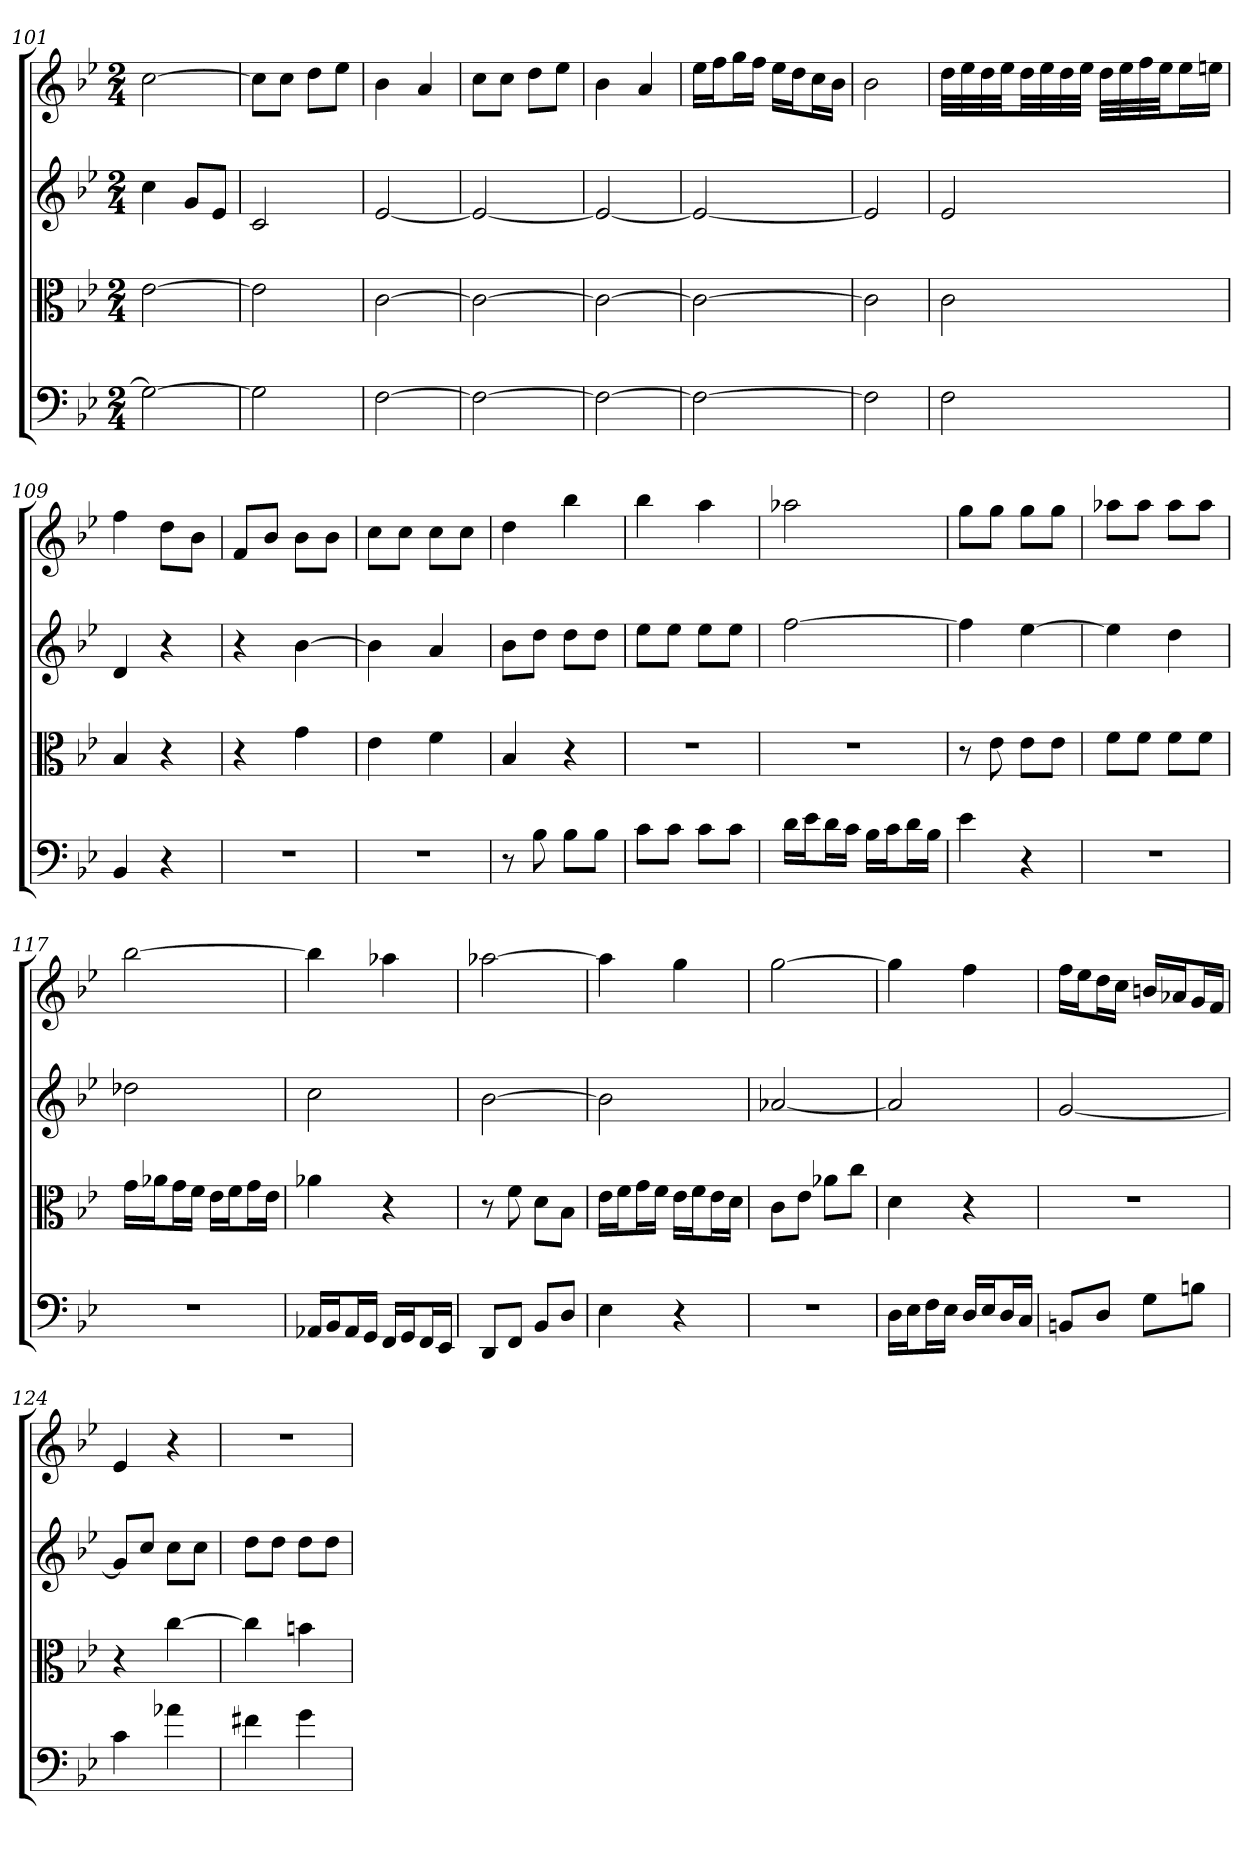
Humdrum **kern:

**kern	**kern	**kern	**kern
*part4	*part3	*part2	*part1
*staff4	*staff3	*staff2	*staff1
*clefF4	*clefC3	*	*
*k[b-e-]	*k[b-e-]	*k[b-e-]	*k[b-e-]
*B-:	*B-:	*B-:	*B-:
*M2/4	*M2/4	*M2/4	*M2/4
=101	=101	=101	=101
2G_	[2e-	4cc	[2cc
.	.	8gL	.
.	.	8e-J	.
=102	=102	=102	=102
2G]	2e-]	2c	8ccL]
.	.	.	8ccJ
.	.	.	8ddL
.	.	.	8ee-J
=103	=103	=103	=103
[2F	[2c	[2e-	4b-
.	.	.	4a
=104	=104	=104	=104
2F_	2c_	2e-_	8ccL
.	.	.	8ccJ
.	.	.	8ddL
.	.	.	8ee-J
=105	=105	=105	=105
2F_	2c_	2e-_	4b-
.	.	.	4a
=106	=106	=106	=106
2F_	2c_	2e-_	16ee-LL
.	.	.	16ffJ
.	.	.	16ggL
.	.	.	16ffJJ
.	.	.	16ee-LL
.	.	.	16ddJ
.	.	.	16ccL
.	.	.	16b-JJ
=107	=107	=107	=107
2F]	2c]	2e-]	2b-
=108	=108	=108	=108
2F	2c	2e-	32ddLLL
.	.	.	32ee-
.	.	.	32dd
.	.	.	32ee-JJ
.	.	.	32ddLL
.	.	.	32ee-
.	.	.	32dd
.	.	.	32ee-JJJ
.	.	.	32ddLLL
.	.	.	32ee-
.	.	.	32ff
.	.	.	32ee-JJ
.	.	.	16ee-L
.	.	.	16eenJJ
=109	=109	=109	=109
4BB-	4B-	4d	4ff
4r	4r	4r	8ddL
.	.	.	8b-J
=110	=110	=110	=110
2r	4r	4r	8fL
.	.	.	8b-J
.	4g	[4b-	8b-L
.	.	.	8b-J
=111	=111	=111	=111
2r	4e-	4b-]	8ccL
.	.	.	8ccJ
.	4f	4a	8ccL
.	.	.	8ccJ
=112	=112	=112	=112
8r	4B-	8b-L	4dd
8B-	.	8ddJ	.
8B-\L	4r	8ddL	4bb-
8B-\J	.	8ddJ	.
=113	=113	=113	=113
8c\L	2r	8ee-L	4bb-
8c\J	.	8ee-J	.
8c\L	.	8ee-L	4aa
8c\J	.	8ee-J	.
=114	=114	=114	=114
16d\LL	2r	[2ff	2aa-X
16e-\J	.	.	.
16d\L	.	.	.
16c\JJ	.	.	.
16B-\LL	.	.	.
16c\J	.	.	.
16d\L	.	.	.
16B-\JJ	.	.	.
=115	=115	=115	=115
4e-	8r	4ff]	8ggL
.	8e-	.	8ggJ
4r	8e-\L	[4ee-	8ggL
.	8e-\J	.	8ggJ
=116	=116	=116	=116
2r	8f\L	4ee-]	8aa-XL
.	8f\J	.	8aa-J
.	8f\L	4dd	8aa-L
.	8f\J	.	8aa-J
=117	=117	=117	=117
2r	16g\LL	2dd-X	[2bb-
.	16a-X\J	.	.
.	16g\L	.	.
.	16f\JJ	.	.
.	16e-\LL	.	.
.	16f\J	.	.
.	16g\L	.	.
.	16e-\JJ	.	.
=118	=118	=118	=118
16AA-X/LL	4a-X	2cc	4bb-]
16BB-/J	.	.	.
16AA-/L	.	.	.
16GG/JJ	.	.	.
16FF/LL	4r	.	4aa-X
16GG/J	.	.	.
16FF/L	.	.	.
16EE-/JJ	.	.	.
=119	=119	=119	=119
8DD/L	8r	[2b-	[2aa-X
8FF/J	8f	.	.
8BB-/L	8d\L	.	.
8D/J	8B-\J	.	.
=120	=120	=120	=120
4E-	16e-\LL	2b-]	4aa-]
.	16f\J	.	.
.	16g\L	.	.
.	16f\JJ	.	.
4r	16e-\LL	.	4gg
.	16f\J	.	.
.	16e-\L	.	.
.	16d\JJ	.	.
=121	=121	=121	=121
2r	8c\L	[2a-X	[2gg
.	8e-\J	.	.
.	8a-X\L	.	.
.	8cc\J	.	.
=122	=122	=122	=122
16D\LL	4d	2a-]	4gg]
16E-\J	.	.	.
16F\L	.	.	.
16E-\JJ	.	.	.
16D/LL	4r	.	4ff
16E-/J	.	.	.
16D/L	.	.	.
16C/JJ	.	.	.
=123	=123	=123	=123
8BBn/L	2r	[2g	16ffLL
.	.	.	16ee-J
8D/J	.	.	16ddL
.	.	.	16ccJJ
8G\L	.	.	16bnLL
.	.	.	16a-XJ
8Bn\J	.	.	16gL
.	.	.	16fJJ
=124	=124	=124	=124
4c	4r	8gL]	4e-
.	.	8ccJ	.
4a-X	[4cc	8ccL	4r
.	.	8ccJ	.
=125	=125	=125	=125
4f#X	4cc]	8ddL	2r
.	.	8ddJ	.
4g	4bn	8ddL	.
.	.	8ddJ	.
=	=	=	=
*-	*-	*-	*-
